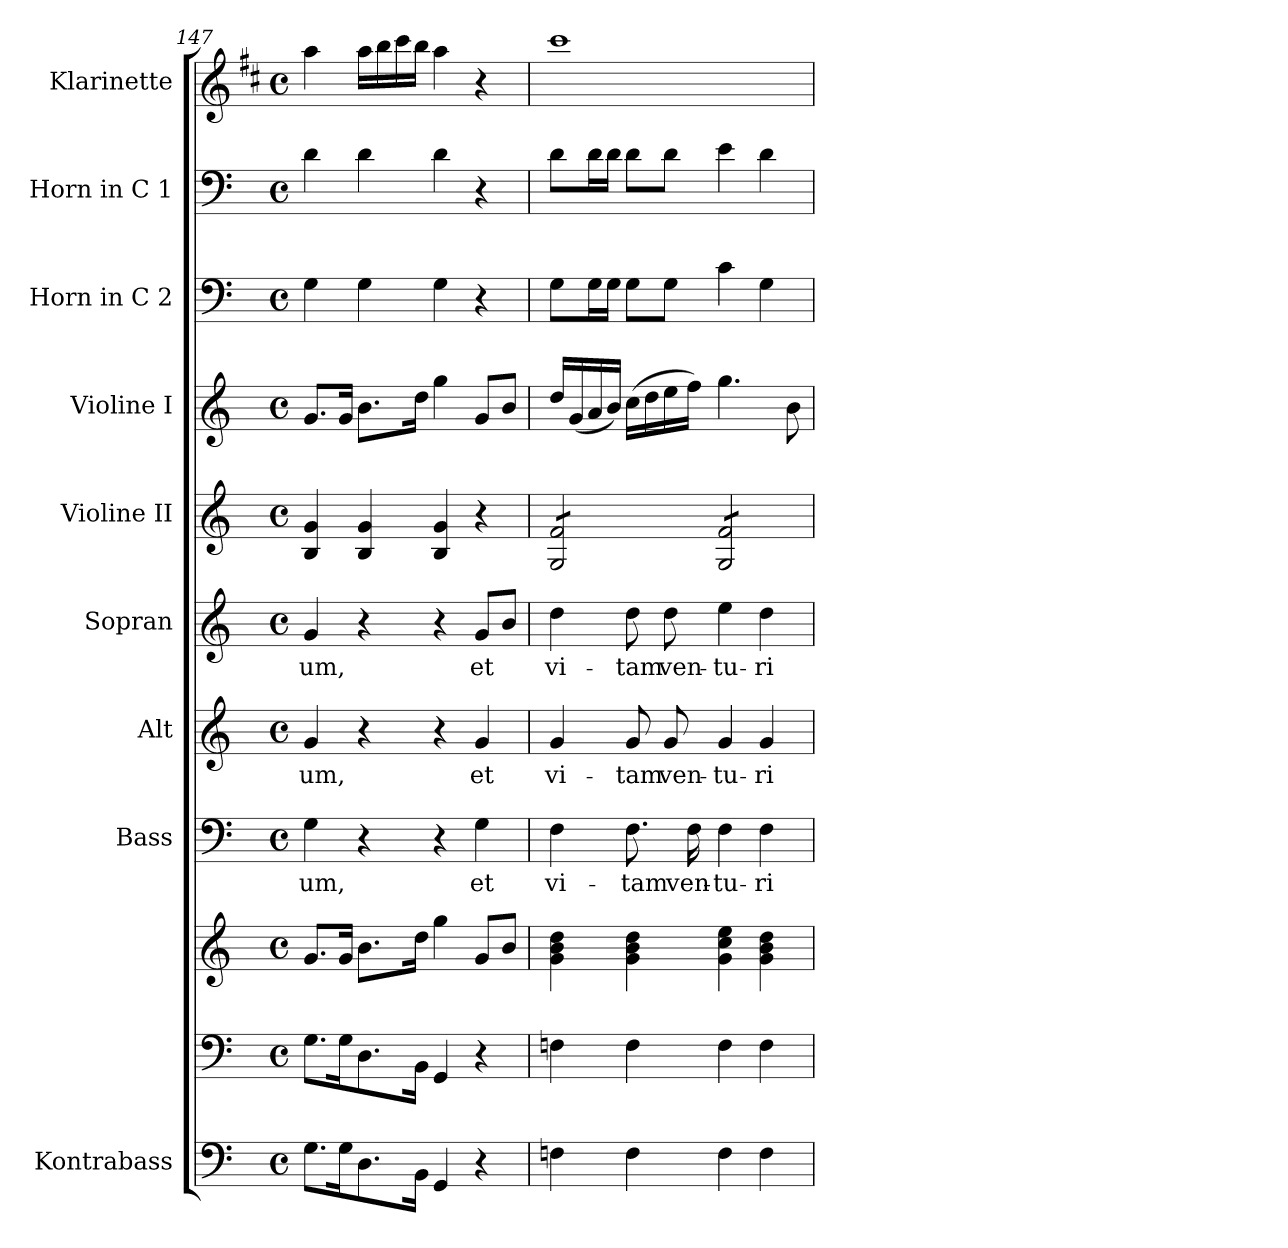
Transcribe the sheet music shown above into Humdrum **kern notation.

**kern	**kern	**kern	**kern	**text	**kern	**text	**kern	**text	**kern	**kern	**kern	**kern	**kern
*part10	*part9	*part9	*part8	*part8	*part7	*part7	*part6	*part6	*part5	*part4	*part3	*part2	*part1
*staff11	*staff10	*staff9	*staff8	*staff8	*staff7	*staff7	*staff6	*staff6	*staff5	*staff4	*staff3	*staff2	*staff1
*I"Kontrabass	*	*	*I"Bass	*	*I"Alt	*	*I"Sopran	*	*I"Violine II	*I"Violine I	*I"Horn in C 2	*I"Horn in C 1	*I"Klarinette
*I'Kb.	*	*	*I'B.	*	*I'A.	*	*I'S.	*	*I'Vl. II	*I'Vl. I	*I'Horn 2	*I'Horn 1	*I'Kl.
*clefF4	*clefF4	*clefG2	*clefF4	*	*clefG2	*	*clefG2	*	*clefG2	*clefG2	*clefF4	*clefF4	*clefG2
*ITrd7c12	*	*	*	*	*	*	*	*	*	*	*	*	*ITrd1c2
*k[]	*k[]	*k[]	*k[]	*	*k[]	*	*k[]	*	*k[]	*k[]	*k[]	*k[]	*k[]
*C:	*C:	*C:	*C:	*	*C:	*	*C:	*	*C:	*C:	*C:	*C:	*C:
*M4/4	*M4/4	*M4/4	*M4/4	*	*M4/4	*	*M4/4	*	*M4/4	*M4/4	*M4/4	*M4/4	*M4/4
*met(c)	*met(c)	*met(c)	*met(c)	*	*met(c)	*	*met(c)	*	*met(c)	*met(c)	*met(c)	*met(c)	*met(c)
=147	=147	=147	=147	=147	=147	=147	=147	=147	=147	=147	=147	=147	=147
!	!	!	!	!LO:LY:b	!	!LO:LY:b	!	!LO:LY:b	!	!	!	!	!
8.GG\L	8.G\L	8.g/L	4G\	-um,	4g/	-um,	4g/	-um,	4B/ 4g/	8.g/L	4G\	4d\	4gg\
16GG\k	16G\k	16g/Jk	.	.	.	.	.	.	.	16g/Jk	.	.	.
8.DD\	8.D\	8.b\L	4r	.	4r	.	4r	.	4B/ 4g/	8.b\L	4G\	4d\	16gg\LL
.	.	.	.	.	.	.	.	.	.	.	.	.	16aa\
.	.	.	.	.	.	.	.	.	.	.	.	.	16bb\
16BBB\Jk	16BB\Jk	16dd\Jk	.	.	.	.	.	.	.	16dd\Jk	.	.	16aa\JJ
4GGG/	4GG/	4gg\	4r	.	4r	.	4r	.	4B/ 4g/	4gg\	4G\	4d\	4gg\
!	!	!	!	!LO:LY:b	!	!LO:LY:b	!	!LO:LY:b	!	!	!	!	!
4r	4r	8g/L	4G\	et	4g/	et	8g/L	et	4r	8g/L	4r	4r	4r
.	.	8b/J	.	.	.	.	8b/J	.	.	8b/J	.	.	.
=148	=148	=148	=148	=148	=148	=148	=148	=148	=148	=148	=148	=148	=148
!	!	!	!	!LO:LY:b	!	!LO:LY:b	!	!LO:LY:b	!	!	!	!	!
*	*	*	*	*	*	*	*	*	*tremolo	*	*	*	*
4FFn\	4Fn\	4g\ 4b\ 4dd\	4F\	vi-	4g/	vi-	4dd\	vi-	8G/ 8f/L	16dd/LL	8G\L	8d\L	1bb
.	.	.	.	.	.	.	.	.	.	(<16g/	.	.	.
.	.	.	.	.	.	.	.	.	8G/ 8f/	16a/	16G\L	16d\L	.
.	.	.	.	.	.	.	.	.	.	16b/JJ)	16G\JJ	16d\JJ	.
!	!	!	!	!LO:LY:b	!	!LO:LY:b	!	!LO:LY:b	!	!	!	!	!
4FF\	4F\	4g\ 4b\ 4dd\	8.F\	-tam	8g/	-tam	8dd\	-tam	8G/ 8f/	(>16cc\LL	8G\L	8d\L	.
.	.	.	.	.	.	.	.	.	.	16dd\	.	.	.
!	!	!	!	!	!	!LO:LY:b	!	!LO:LY:b	!	!	!	!	!
.	.	.	.	.	8g/	ven-	8dd\	ven-	8G/ 8f/J	16ee\	8G\J	8d\J	.
!	!	!	!	!LO:LY:b	!	!	!	!	!	!	!	!	!
.	.	.	16F\	ven-	.	.	.	.	.	16ff\JJ)	.	.	.
!	!	!	!	!LO:LY:b	!	!LO:LY:b	!	!LO:LY:b	!	!	!	!	!
4FF\	4F\	4g\ 4cc\ 4ee\	4F\	-tu-	4g/	-tu-	4ee\	-tu-	8G/ 8f/L	4.gg\	4c\	4e\	.
.	.	.	.	.	.	.	.	.	8G/ 8f/	.	.	.	.
!	!	!	!	!LO:LY:b	!	!LO:LY:b	!	!LO:LY:b	!	!	!	!	!
4FF\	4F\	4g\ 4b\ 4dd\	4F\	-ri	4g/	-ri	4dd\	-ri	8G/ 8f/	.	4G\	4d\	.
.	.	.	.	.	.	.	.	.	8G/ 8f/J	8b\	.	.	.
*	*	*	*	*	*	*	*	*	*Xtremolo	*	*	*	*
=	=	=	=	=	=	=	=	=	=	=	=	=	=
*-	*-	*-	*-	*-	*-	*-	*-	*-	*-	*-	*-	*-	*-
